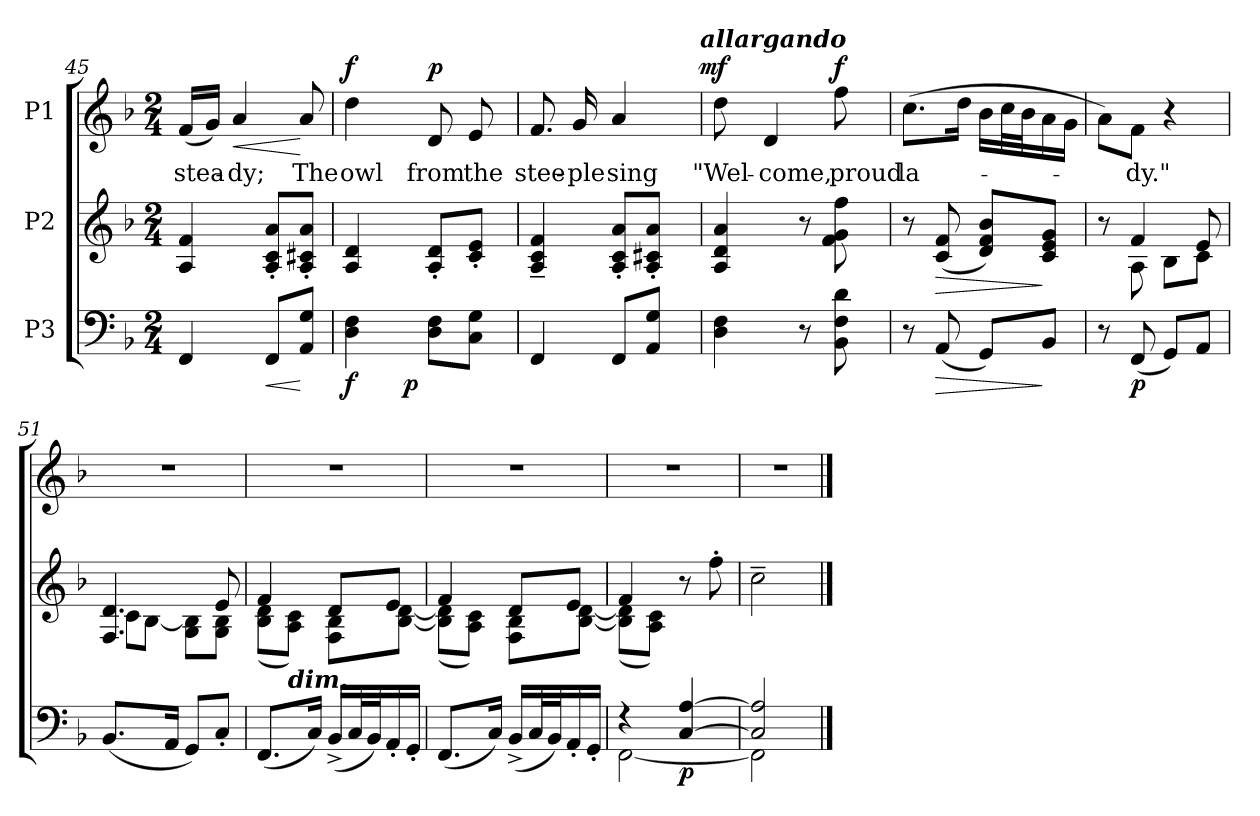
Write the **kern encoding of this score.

**kern	**dynam	**kern	**dynam	**kern	**text	**dynam
*part3	*part3	*part2	*part2	*part1	*part1	*part1
*staff3	*staff3	*staff2	*staff2	*staff1	*staff1	*staff1
*I"P3	*	*I"P2	*	*I"P1	*	*
*clefF4	*	*clefG2	*	*clefG2	*	*
*k[b-]	*	*k[b-]	*	*k[b-]	*	*
*F:	*	*F:	*	*F:	*	*
*M2/4	*	*M2/4	*	*M2/4	*	*
=45	=45	=45	=45	=45	=45	=45
!	!	!	!	!	!LO:LY:b:color=#000000	!
4FFi/	.	4Ai/ 4fi	.	(16fi/LL	stea-	.
.	.	.	.	16gi/JJ)	.	.
!	!	!	!	!	!LO:LY:b:color=#000000	!LO:HP:b
.	.	.	.	4ai/	-dy;	<
!	!LO:HP:b	!	!	!	!	!
8FFi/L	<	8Ai/' 8ci' 8ai'L	.	.	.	.
!	!	!	!	!	!LO:LY:b:color=#000000	!
8AAi/ 8GiJ	[	8Ai/' 8c#Xi' 8ai'J	.	8ai/	The	[
!!LO:LB:g=z
=46	=46	=46	=46	=46	=46	=46
!	!	!	!	!	!LO:LY:b:color=#000000	!
*^	*	*	*	*	*	*
4Di\ 4Fi	8ryy	f	4Ai/ 4di	.	4ddi\	owl	f
.	32ryy	.	.	.	.	.	.
.	64ryy	.	.	.	.	.	.
.	512ryy	.	.	.	.	.	.
.	4ryy	p	.	.	.	.	.
!	!	!	!	!	!	!LO:LY:b:color=#000000	!
8Di\ 8FiL	.	.	8Ai/' 8di'L	.	8di/	from	p
!	!	!	!	!	!	!LO:LY:b:color=#000000	!
8Ci\ 8GiJ	.	.	8ci/' 8ei'J	.	8ei/	the	.
.	16ryy	.	.	.	.	.	.
.	128..ryy	.	.	.	.	.	.
*v	*v	*	*	*	*	*	*
=47	=47	=47	=47	=47	=47	=47
*^	*	*	*	*	*	*
!LO:TX:a:Bi:t=cresc.	!	!	!	!	!	!	!
!	!	!	!	!	!	!LO:LY:b:color=#000000	!
*v	*v	*	*	*	*^	*	*
4FFi/	.	4Ai/~ 4ci~ 4fi~	.	8.fi/	4ryy	stee-	.
!	!	!	!	!	!	!LO:LY:b:color=#000000	!
.	.	.	.	16gi/	.	-ple	.
!	!	!	!	!	!	!LO:LY:b:color=#000000	!
8FFi/L	.	8Ai/' 8ci' 8ai'L	.	4ai/	8ryy	sing	.
8AAi/ 8GiJ	.	8Ai/' 8c#Xi' 8ai'J	.	.	16ryy	.	.
.	.	.	.	.	32ryy	.	.
.	.	.	.	.	64ryy	.	.
.	.	.	.	.	128...ryy	.	.
!	!	!	!	!	!LO:TX:a:Bi:t=allargando	!	!
.	.	.	.	.	1024ryy	.	mf
*	*	*	*	*v	*v	*	*
=48	=48	=48	=48	=48	=48	=48
*	*	*	*	*^	*	*
!	!	!	!	!	!	!LO:LY:b:color=#000000	!
*	*	*	*	*v	*v	*	*
4Di\ 4Fi	.	4Ai/ 4di 4ai	.	8ddi\	"Wel-	.
!	!	!	!	!	!LO:LY:b:color=#000000	!
.	.	.	.	4di/	-come,	.
8r	.	8r	.	.	.	.
!	!	!	!	!	!LO:LY:b:color=#000000	!
8BB-i\ 8Fi 8di	.	8fi\ 8gi 8ffi	.	8ffi\	proud	f
=49	=49	=49	=49	=49	=49	=49
!	!	!	!	!	!LO:LY:b:color=#000000	!
8r	.	8r	.	(8.cci\L	la-	.
!	!LO:HP:b	!	!LO:HP:b	!	!	!
(8AAi/	>	(8ci/ 8fi	>	.	.	.
.	.	.	.	16ddi\Jk	.	.
8GGi/L)	.	8di/ 8fi 8b-iL)	.	16b-i\LL	.	.
.	.	.	.	32cci\L	.	.
.	.	.	.	32b-i\J	.	.
8BB-i/J	]	8ci/ 8ei 8giJ	]	16ai\	.	.
.	.	.	.	16gi\JJ	.	.
!!LO:LB:g=z
=50	=50	=50	=50	=50	=50	=50
*	*	*^	*	*	*	*
8r	.	8r	8ryy	.	8ai\L)	.	.
!	!	!	!	!	!	!LO:LY:b:color=#000000	!
(8FFi/	p	4fi/	8Ai\	.	8fi\J	-dy."	.
8GGi/L)	.	.	8B-i\L	.	4r	.	.
8AAi/J	.	8ei/	8ci\J	.	.	.	.
=51	=51	=51	=51	=51	=51	=51	=51
!	!	!	!	!	!LO:N:vis=1	!	!
(8.BB-i/L	.	4.Fi/ 4.di	8ci\L	.	2r	.	.
.	.	.	[8B-i\J	.	.	.	.
16AAi/Jk	.	.	.	.	.	.	.
8GGi/L)	.	.	8Gi\ 8B-i]L	.	.	.	.
8C'i/J	.	8ei/	8Gi\ 8B-iJ	.	.	.	.
=52	=52	=52	=52	=52	=52	=52	=52
!	!	!	!	!	!LO:N:vis=1	!	!
*^	*	*	*	*	*	*	*
(8.FFi/L	8ryy	.	4fi/	(8B-i\ 8diL	.	2r	.	.
!	!LO:TX:a:Bi:t=dim.	!	!	!	!	!	!	!
.	4.ryy	.	.	8Ai\ 8ciJ)	.	.	.	.
16Ci/Jk)	.	.	.	.	.	.	.	.
(16BB-^i/LL	.	.	8di/L	8Fi\ 8B-iL	.	.	.	.
32Ci/L	.	.	.	.	.	.	.	.
32BB-i/J)	.	.	.	.	.	.	.	.
16AA'i/	.	.	8ei/J	[8B-i\ [8diJ	.	.	.	.
16GG'i/JJ	.	.	.	.	.	.	.	.
=53	=53	=53	=53	=53	=53	=53	=53	=53
!	!	!	!	!	!	!LO:N:vis=1	!	!
*v	*v	*	*	*	*	*	*	*
(8.FFi/L	.	4fi/	(8B-i\] 8di]L	.	2r	.	.
.	.	.	8Ai\ 8ciJ)	.	.	.	.
16Ci/Jk)	.	.	.	.	.	.	.
(16BB-^i/LL	.	8di/L	8Fi\ 8B-iL	.	.	.	.
32Ci/L	.	.	.	.	.	.	.
32BB-i/J)	.	.	.	.	.	.	.
16AA'i/	.	8ei/J	[8B-i\ [8diJ	.	.	.	.
16GG'i/JJ	.	.	.	.	.	.	.
=54	=54	=54	=54	=54	=54	=54	=54
*^	*	*	*	*	*	*	*
!	!	!	!	!	!	!LO:N:vis=1	!	!
4r	[2FFi\	.	4fi/	(8B-i\] 8di]L	.	2r	.	.
.	.	.	.	8Ai\ 8ciJ)	.	.	.	.
[4Ci/ [4Ai	.	p	8r	4ryy	.	.	.	.
.	.	.	8ff'i\	.	.	.	.	.
*	*	*	*v	*v	*	*	*	*
=55	=55	=55	=55	=55	=55	=55	=55
!	!	!	!	!	!LO:N:vis=1	!	!
2Ci/] 2Ai]	2FFi\]	.	2cc~i\	.	2r	.	.
*v	*v	*	*	*	*	*	*
==	==	==	==	==	==	==
*-	*-	*-	*-	*-	*-	*-
